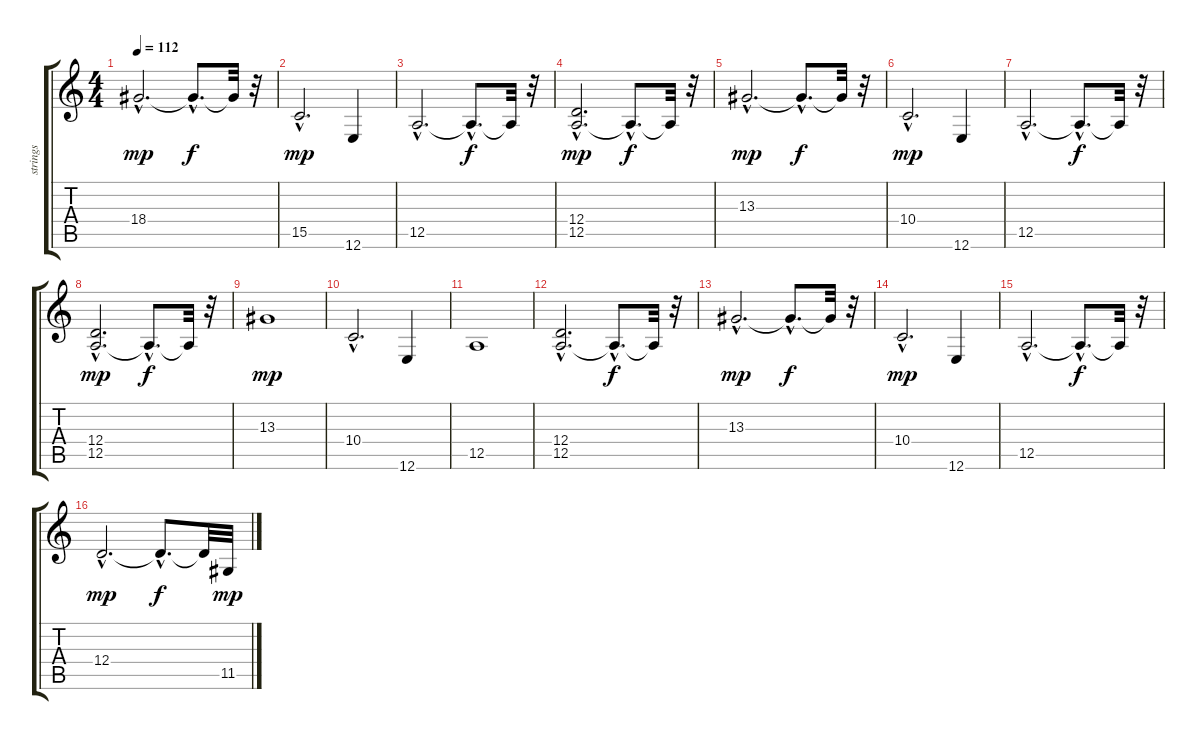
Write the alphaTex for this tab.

\track ("strings" "strings") {instrument stringensemble2}
\staff {score tabs}
\tuning (E4 B3 G3 D3 A2 E2) {hide}
\ts (4 4)
\tempo 112
\clef g2
\ks c
18.4{hac}.2{d dy mp} 18.4{hac t}.8{d dy f} 18.4{t}.32 r.32 |
15.5{hac}.2{d dy mp} 12.6.4 |
12.5{hac}.2{d} 12.5{hac t}.8{d dy f} 12.5{t}.32 r.32 |
(12.4 12.5{hac}).2{d dy mp} 12.5{hac t}.8{d dy f} 12.5{t}.32 r.32 |
13.3{hac}.2{d dy mp} 13.3{hac t}.8{d dy f} 13.3{t}.32 r.32 |
10.4{hac}.2{d dy mp} 12.6.4 |
12.5{hac}.2{d} 12.5{hac t}.8{d dy f} 12.5{t}.32 r.32 |
(12.4 12.5{hac}).2{d dy mp} 12.5{hac t}.8{d dy f} 12.5{t}.32 r.32 |
13.3.1{dy mp} |
10.4{hac}.2{d} 12.6.4 |
12.5.1 |
(12.4 12.5{hac}).2{d} 12.5{hac t}.8{d dy f} 12.5{t}.32 r.32 |
13.3{hac}.2{d dy mp} 13.3{hac t}.8{d dy f} 13.3{t}.32 r.32 |
10.4{hac}.2{d dy mp} 12.6.4 |
12.5{hac}.2{d} 12.5{hac t}.8{d dy f} 12.5{t}.32 r.32 |
12.4{hac}.2{d dy mp} 12.4{hac t}.8{d dy f} 12.4{t}.32 11.5.32{dy mp}
